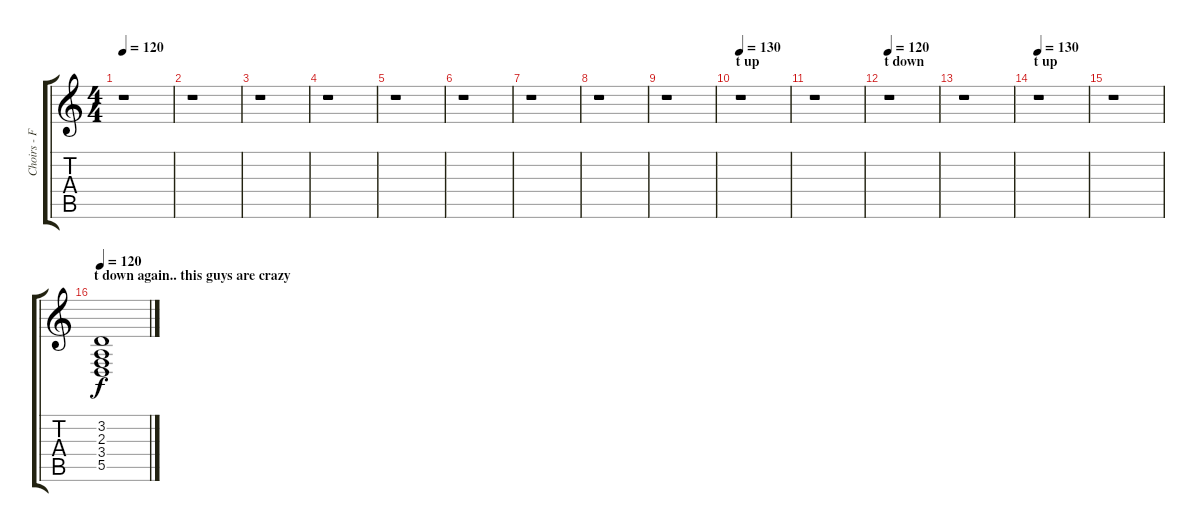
\track ("Choirs - Floor" "Choirs - F") {instrument choiraahs}
\staff {score tabs}
\tuning (E4 B3 G3 D3 A2 E2) {hide}
\ts (4 4)
\tempo 120
\clef g2
\ks c
r.1{dy f} |
r.1 |
r.1 |
r.1 |
r.1 |
r.1 |
r.1 |
r.1 |
r.1 |
\section ("" "t up")
\tempo 130
r.1 |
r.1 |
\section ("" "t down")
\tempo 120
r.1 |
r.1 |
\section ("" "t up")
\tempo 130
r.1 |
r.1 |
\section ("" "t down again.. this guys are crazy")
\tempo 120
(3.2 2.3 3.4 5.5).1{volume 12}
